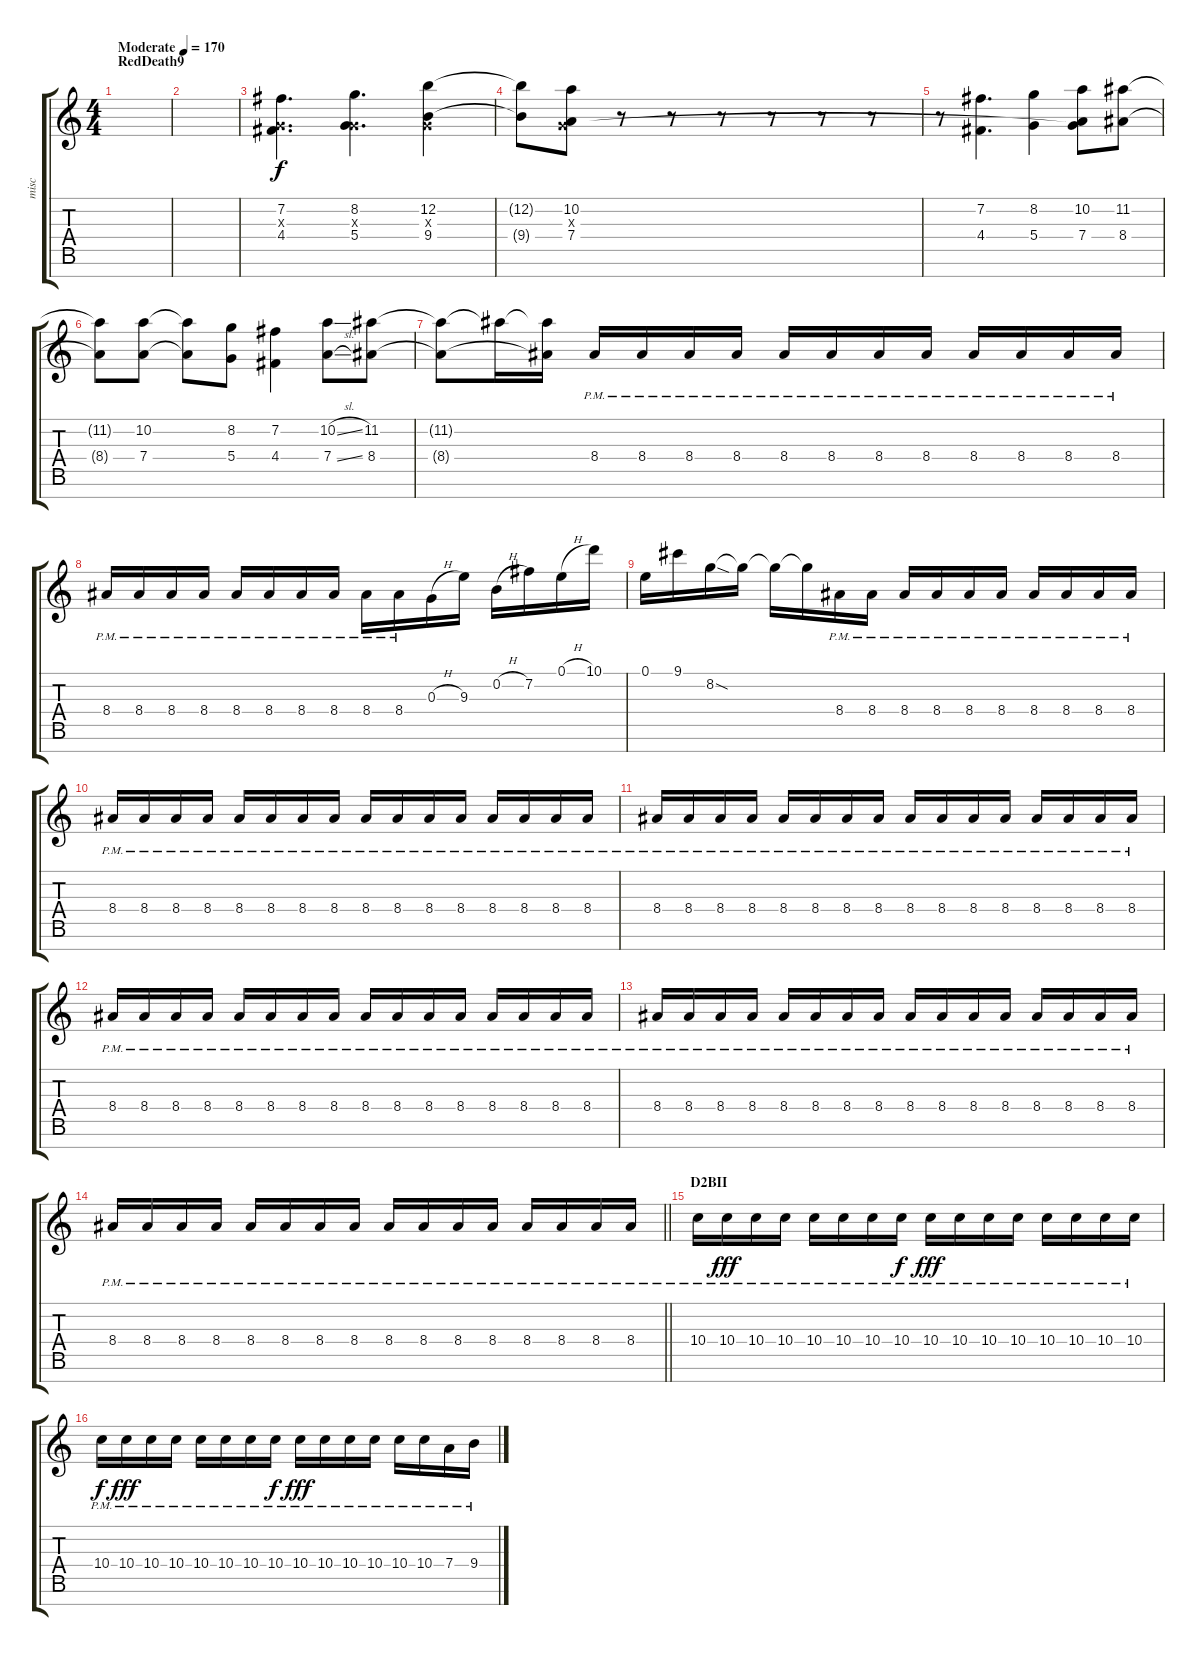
\track ("misc" "misc") {instrument acousticguitarsteel}
\staff {score tabs}
\tuning (E4 B3 G3 D3 A2 E2 B1) {hide}
\ts (4 4)
\section ("" "RedDeath9")
\tempo (170 "Moderate")
\clef g2
\ks c
|
|
(7.2 0.3{x} 4.4).4{d balance 8 instrument overdrivenguitar} (8.2 0.3{x} 5.4).4{d} (12.2 0.3{x} 9.4).4 |
(12.2{t} 9.4{t}).8 (10.2 0.3{x} 7.4).8 r.8 r.8 r.8 r.8 r.8 r.8 |
r.8 (7.2 4.4).4{d} (8.2 5.4).4 (10.2 0.3{t} 7.4).8 (11.2 8.4).8 |
(11.2{t} 8.4{t}).8 (10.2 7.4).8 (10.2{t} 7.4{t}).8 (8.2 5.4).8 (7.2 4.4).4 (10.2{sl} 7.4{sl}).8 (11.2 8.4).8 |
(11.2{t} 8.4{t}).8 11.2{t}.16 (11.2{t} 8.4{t}).16 8.4{pm}.16 8.4{pm}.16 8.4{pm}.16 8.4{pm}.16 8.4{pm}.16 8.4{pm}.16 8.4{pm}.16 8.4{pm}.16 8.4{pm}.16 8.4{pm}.16 8.4{pm}.16 8.4{pm}.16 |
8.4{pm}.16 8.4{pm}.16 8.4{pm}.16 8.4{pm}.16 8.4{pm}.16 8.4{pm}.16 8.4{pm}.16 8.4{pm}.16 8.4{pm}.16 8.4{pm}.16 0.3{h}.16 9.3.16 0.2{h}.16 7.2.16 0.1{h}.16 10.1.16 |
0.1.16 9.1.16 8.2{sod}.16 8.2{t}.16 8.2{t}.16 8.2{t}.16 8.4{pm}.16 8.4{pm}.16 8.4{pm}.16 8.4{pm}.16 8.4{pm}.16 8.4{pm}.16 8.4{pm}.16 8.4{pm}.16 8.4{pm}.16 8.4{pm}.16 |
8.4{pm}.16 8.4{pm}.16 8.4{pm}.16 8.4{pm}.16 8.4{pm}.16 8.4{pm}.16 8.4{pm}.16 8.4{pm}.16 8.4{pm}.16 8.4{pm}.16 8.4{pm}.16 8.4{pm}.16 8.4{pm}.16 8.4{pm}.16 8.4{pm}.16 8.4{pm}.16 |
8.4{pm}.16 8.4{pm}.16 8.4{pm}.16 8.4{pm}.16 8.4{pm}.16 8.4{pm}.16 8.4{pm}.16 8.4{pm}.16 8.4{pm}.16 8.4{pm}.16 8.4{pm}.16 8.4{pm}.16 8.4{pm}.16 8.4{pm}.16 8.4{pm}.16 8.4{pm}.16 |
8.4{pm}.16 8.4{pm}.16 8.4{pm}.16 8.4{pm}.16 8.4{pm}.16 8.4{pm}.16 8.4{pm}.16 8.4{pm}.16 8.4{pm}.16 8.4{pm}.16 8.4{pm}.16 8.4{pm}.16 8.4{pm}.16 8.4{pm}.16 8.4{pm}.16 8.4{pm}.16 |
8.4{pm}.16 8.4{pm}.16 8.4{pm}.16 8.4{pm}.16 8.4{pm}.16 8.4{pm}.16 8.4{pm}.16 8.4{pm}.16 8.4{pm}.16 8.4{pm}.16 8.4{pm}.16 8.4{pm}.16 8.4{pm}.16 8.4{pm}.16 8.4{pm}.16 8.4{pm}.16 |
\barLineRight lightlight
8.4{pm}.16 8.4{pm}.16 8.4{pm}.16 8.4{pm}.16 8.4{pm}.16 8.4{pm}.16 8.4{pm}.16 8.4{pm}.16 8.4{pm}.16 8.4{pm}.16 8.4{pm}.16 8.4{pm}.16 8.4{pm}.16 8.4{pm}.16 8.4{pm}.16 8.4{pm}.16 |
\section ("" "D2BII")
10.4{pm}.16 10.4{pm}.16{dy fff} 10.4{pm}.16 10.4{pm}.16 10.4{pm}.16 10.4{pm}.16 10.4{pm}.16 10.4{pm}.16{dy f} 10.4{pm}.16{dy fff} 10.4{pm}.16 10.4{pm}.16 10.4{pm}.16 10.4{pm}.16 10.4{pm}.16 10.4{pm}.16 10.4{pm}.16 |
10.4{pm}.16{dy f} 10.4{pm}.16{dy fff} 10.4{pm}.16 10.4{pm}.16 10.4{pm}.16 10.4{pm}.16 10.4{pm}.16 10.4{pm}.16{dy f} 10.4{pm}.16{dy fff} 10.4{pm}.16 10.4{pm}.16 10.4{pm}.16 10.4{pm}.16 10.4{pm}.16 7.4{pm}.16 9.4{pm}.16
